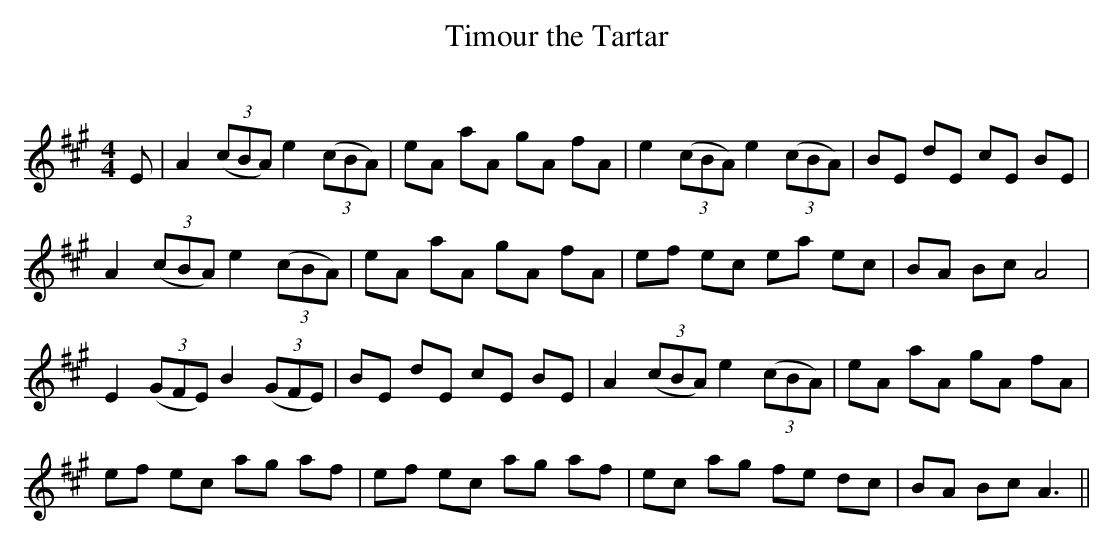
X:1
T: Timour the Tartar
C:
Q: 128
K:A
M:4/4
L:1/16
E2|A4 ((3c2B2A2) e4 ((3c2B2A2) |e2A2 a2A2 g2A2 f2A2|e4 ((3c2B2A2)  e4 ((3c2B2A2) |B2E2 d2E2 c2E2 B2E2|
A4 ((3c2B2A2) e4 ((3c2B2A2) |e2A2 a2A2 g2A2 f2A2|e2f2 e2c2 e2a2 e2c2|B2A2 B2c2 A8|
E4 ((3G2F2E2) B4 ((3G2F2E2) |B2E2 d2E2 c2E2 B2E2|A4 ((3c2B2A2) e4 ((3c2B2A2) |e2A2 a2A2 g2A2 f2A2|
e2f2 e2c2 a2g2 a2f2|e2f2 e2c2 a2g2 a2f2|e2c2 a2g2 f2e2 d2c2|B2A2 B2c2 A6||
